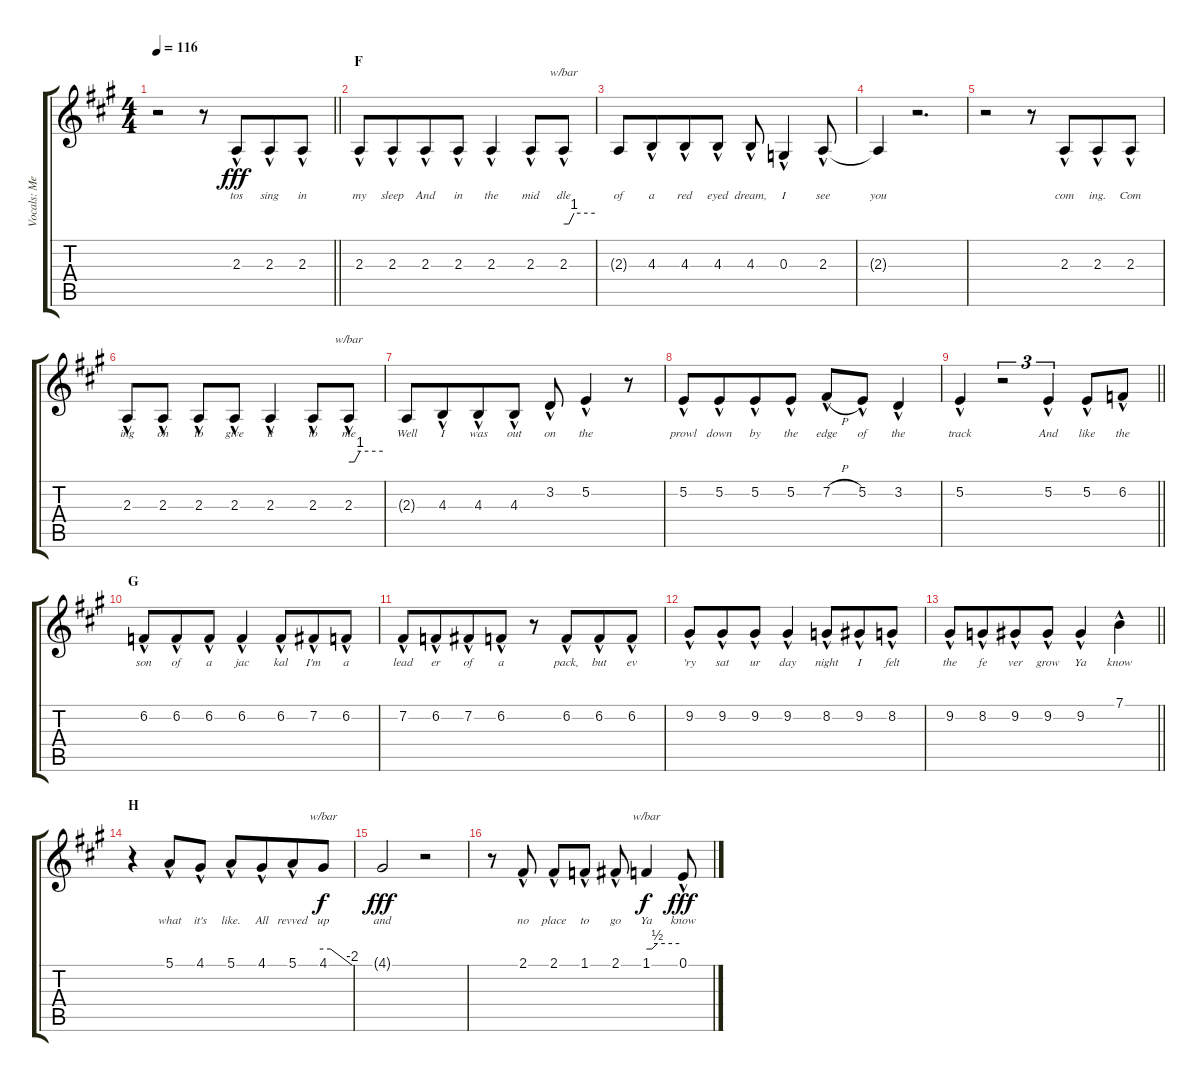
\track ("Vocals: Meatloaf" "Vocals: Me") {instrument lead2sawtooth}
\staff {score tabs}
\tuning (E4 B3 G3 D3 A2 E2) {hide}
\ts (4 4)
\tempo 116
\clef g2
\barLineRight lightlight
\ks a
r.2{dy fff} r.8 2.3{hac}.8{lyrics (0 "tos") lyrics (1 "") lyrics (2 "") lyrics (3 "") lyrics (4 "") beam merge} 2.3{hac}.8{lyrics (0 "sing") lyrics (1 "") lyrics (2 "") lyrics (3 "") lyrics (4 "")} 2.3{hac}.8{lyrics (0 "in") lyrics (1 "") lyrics (2 "") lyrics (3 "") lyrics (4 "")} |
\section ("" "F")
2.3{hac}.8{lyrics (0 "my") lyrics (1 "") lyrics (2 "") lyrics (3 "") lyrics (4 "")} 2.3{hac}.8{lyrics (0 "sleep") lyrics (1 "") lyrics (2 "") lyrics (3 "") lyrics (4 "") beam merge} 2.3{hac}.8{lyrics (0 "And") lyrics (1 "") lyrics (2 "") lyrics (3 "") lyrics (4 "")} 2.3{hac}.8{lyrics (0 "in") lyrics (1 "") lyrics (2 "") lyrics (3 "") lyrics (4 "")} 2.3{hac}.4{lyrics (0 "the") lyrics (1 "") lyrics (2 "") lyrics (3 "") lyrics (4 "")} 2.3{hac}.8{lyrics (0 "mid") lyrics (1 "") lyrics (2 "") lyrics (3 "") lyrics (4 "")} 2.3{hac}.8{tbe (custom default 0 0 10 0 20 4 60 4) lyrics (0 "dle") lyrics (1 "") lyrics (2 "") lyrics (3 "") lyrics (4 "")} |
2.3{t}.8{lyrics (0 "of") lyrics (1 "") lyrics (2 "") lyrics (3 "") lyrics (4 "")} 4.3{hac}.8{lyrics (0 "a") lyrics (1 "") lyrics (2 "") lyrics (3 "") lyrics (4 "") beam merge} 4.3{hac}.8{lyrics (0 "red") lyrics (1 "") lyrics (2 "") lyrics (3 "") lyrics (4 "")} 4.3{hac}.8{lyrics (0 "eyed") lyrics (1 "") lyrics (2 "") lyrics (3 "") lyrics (4 "")} 4.3{hac}.8{lyrics (0 "dream,") lyrics (1 "") lyrics (2 "") lyrics (3 "") lyrics (4 "")} 0.3{hac}.4{lyrics (0 "I") lyrics (1 "") lyrics (2 "") lyrics (3 "") lyrics (4 "")} 2.3{hac}.8{lyrics (0 "see") lyrics (1 "") lyrics (2 "") lyrics (3 "") lyrics (4 "")} |
2.3{t}.4{lyrics (0 "you") lyrics (1 "") lyrics (2 "") lyrics (3 "") lyrics (4 "")} r.2{d} |
r.2 r.8 2.3{hac}.8{lyrics (0 "com") lyrics (1 "") lyrics (2 "") lyrics (3 "") lyrics (4 "") beam merge} 2.3{hac}.8{lyrics (0 "ing.") lyrics (1 "") lyrics (2 "") lyrics (3 "") lyrics (4 "")} 2.3{hac}.8{lyrics (0 "Com") lyrics (1 "") lyrics (2 "") lyrics (3 "") lyrics (4 "")} |
2.3{hac}.8{lyrics (0 "ing") lyrics (1 "") lyrics (2 "") lyrics (3 "") lyrics (4 "")} 2.3{hac}.8{lyrics (0 "on") lyrics (1 "") lyrics (2 "") lyrics (3 "") lyrics (4 "")} 2.3{hac}.8{lyrics (0 "to") lyrics (1 "") lyrics (2 "") lyrics (3 "") lyrics (4 "")} 2.3{hac}.8{lyrics (0 "give") lyrics (1 "") lyrics (2 "") lyrics (3 "") lyrics (4 "")} 2.3{hac}.4{lyrics (0 "it") lyrics (1 "") lyrics (2 "") lyrics (3 "") lyrics (4 "")} 2.3{hac}.8{lyrics (0 "to") lyrics (1 "") lyrics (2 "") lyrics (3 "") lyrics (4 "")} 2.3{hac}.8{tbe (custom default 0 0 10 0 20 4 60 4) lyrics (0 "me") lyrics (1 "") lyrics (2 "") lyrics (3 "") lyrics (4 "")} |
2.3{t}.8{lyrics (0 "Well") lyrics (1 "") lyrics (2 "") lyrics (3 "") lyrics (4 "")} 4.3{hac}.8{lyrics (0 "I") lyrics (1 "") lyrics (2 "") lyrics (3 "") lyrics (4 "") beam merge} 4.3{hac}.8{lyrics (0 "was") lyrics (1 "") lyrics (2 "") lyrics (3 "") lyrics (4 "")} 4.3{hac}.8{lyrics (0 "out") lyrics (1 "") lyrics (2 "") lyrics (3 "") lyrics (4 "")} 3.2{hac}.8{lyrics (0 "on") lyrics (1 "") lyrics (2 "") lyrics (3 "") lyrics (4 "")} 5.2{hac}.4{lyrics (0 "the") lyrics (1 "") lyrics (2 "") lyrics (3 "") lyrics (4 "")} r.8 |
5.2{hac}.8{lyrics (0 "prowl") lyrics (1 "") lyrics (2 "") lyrics (3 "") lyrics (4 "")} 5.2{hac}.8{lyrics (0 "down") lyrics (1 "") lyrics (2 "") lyrics (3 "") lyrics (4 "") beam merge} 5.2{hac}.8{lyrics (0 "by") lyrics (1 "") lyrics (2 "") lyrics (3 "") lyrics (4 "")} 5.2{hac}.8{lyrics (0 "the") lyrics (1 "") lyrics (2 "") lyrics (3 "") lyrics (4 "")} 7.2{h hac}.8{lyrics (0 "edge") lyrics (1 "") lyrics (2 "") lyrics (3 "") lyrics (4 "")} 5.2{hac}.8{lyrics (0 "of") lyrics (1 "") lyrics (2 "") lyrics (3 "") lyrics (4 "")} 3.2{hac}.4{lyrics (0 "the") lyrics (1 "") lyrics (2 "") lyrics (3 "") lyrics (4 "")} |
\barLineRight lightlight
5.2{hac}.4{lyrics (0 "track") lyrics (1 "") lyrics (2 "") lyrics (3 "") lyrics (4 "")} r.2{tu (3 2)} 5.2{hac}.4{tu (3 2) lyrics (0 "And") lyrics (1 "") lyrics (2 "") lyrics (3 "") lyrics (4 "")} 5.2{hac}.8{lyrics (0 "like") lyrics (1 "") lyrics (2 "") lyrics (3 "") lyrics (4 "")} 6.2{hac}.8{lyrics (0 "the") lyrics (1 "") lyrics (2 "") lyrics (3 "") lyrics (4 "")} |
\section ("" "G")
6.2{hac}.8{lyrics (0 "son") lyrics (1 "") lyrics (2 "") lyrics (3 "") lyrics (4 "")} 6.2{hac}.8{lyrics (0 "of") lyrics (1 "") lyrics (2 "") lyrics (3 "") lyrics (4 "") beam merge} 6.2{hac}.8{lyrics (0 "a") lyrics (1 "") lyrics (2 "") lyrics (3 "") lyrics (4 "")} 6.2{hac}.4{lyrics (0 "jac") lyrics (1 "") lyrics (2 "") lyrics (3 "") lyrics (4 "")} 6.2{hac}.8{lyrics (0 "kal") lyrics (1 "") lyrics (2 "") lyrics (3 "") lyrics (4 "") beam merge} 7.2{hac}.8{lyrics (0 "I'm") lyrics (1 "") lyrics (2 "") lyrics (3 "") lyrics (4 "")} 6.2{hac}.8{lyrics (0 "a") lyrics (1 "") lyrics (2 "") lyrics (3 "") lyrics (4 "")} |
7.2{hac}.8{lyrics (0 "lead") lyrics (1 "") lyrics (2 "") lyrics (3 "") lyrics (4 "")} 6.2{hac}.8{lyrics (0 "er") lyrics (1 "") lyrics (2 "") lyrics (3 "") lyrics (4 "") beam merge} 7.2{hac}.8{lyrics (0 "of") lyrics (1 "") lyrics (2 "") lyrics (3 "") lyrics (4 "")} 6.2{hac}.8{lyrics (0 "a") lyrics (1 "") lyrics (2 "") lyrics (3 "") lyrics (4 "")} r.8 6.2{hac}.8{lyrics (0 "pack,") lyrics (1 "") lyrics (2 "") lyrics (3 "") lyrics (4 "") beam merge} 6.2{hac}.8{lyrics (0 "but") lyrics (1 "") lyrics (2 "") lyrics (3 "") lyrics (4 "")} 6.2{hac}.8{lyrics (0 "ev") lyrics (1 "") lyrics (2 "") lyrics (3 "") lyrics (4 "")} |
9.2{hac}.8{lyrics (0 "'ry") lyrics (1 "") lyrics (2 "") lyrics (3 "") lyrics (4 "")} 9.2{hac}.8{lyrics (0 "sat") lyrics (1 "") lyrics (2 "") lyrics (3 "") lyrics (4 "") beam merge} 9.2{hac}.8{lyrics (0 "ur") lyrics (1 "") lyrics (2 "") lyrics (3 "") lyrics (4 "")} 9.2{hac}.4{lyrics (0 "day") lyrics (1 "") lyrics (2 "") lyrics (3 "") lyrics (4 "")} 8.2{hac}.8{lyrics (0 "night") lyrics (1 "") lyrics (2 "") lyrics (3 "") lyrics (4 "") beam merge} 9.2{hac}.8{lyrics (0 "I") lyrics (1 "") lyrics (2 "") lyrics (3 "") lyrics (4 "")} 8.2{hac}.8{lyrics (0 "felt") lyrics (1 "") lyrics (2 "") lyrics (3 "") lyrics (4 "")} |
\barLineRight lightlight
9.2{hac}.8{lyrics (0 "the") lyrics (1 "") lyrics (2 "") lyrics (3 "") lyrics (4 "")} 8.2{hac}.8{lyrics (0 "fe") lyrics (1 "") lyrics (2 "") lyrics (3 "") lyrics (4 "") beam merge} 9.2{hac}.8{lyrics (0 "ver") lyrics (1 "") lyrics (2 "") lyrics (3 "") lyrics (4 "")} 9.2{hac}.8{lyrics (0 "grow") lyrics (1 "") lyrics (2 "") lyrics (3 "") lyrics (4 "")} 9.2{hac}.4{lyrics (0 "Ya") lyrics (1 "") lyrics (2 "") lyrics (3 "") lyrics (4 "")} 7.1{hac}.4{lyrics (0 "know") lyrics (1 "") lyrics (2 "") lyrics (3 "") lyrics (4 "")} |
\section ("" "H")
r.4 5.1{hac}.8{lyrics (0 "what") lyrics (1 "") lyrics (2 "") lyrics (3 "") lyrics (4 "")} 4.1{hac}.8{lyrics (0 "it's") lyrics (1 "") lyrics (2 "") lyrics (3 "") lyrics (4 "")} 5.1{hac}.8{lyrics (0 "like.") lyrics (1 "") lyrics (2 "") lyrics (3 "") lyrics (4 "")} 4.1{hac}.8{lyrics (0 "All") lyrics (1 "") lyrics (2 "") lyrics (3 "") lyrics (4 "") beam merge} 5.1{hac}.8{lyrics (0 "revved") lyrics (1 "") lyrics (2 "") lyrics (3 "") lyrics (4 "")} 4.1.8{tbe (custom default 0 0 15 0 60 -8) lyrics (0 "up") lyrics (1 "") lyrics (2 "") lyrics (3 "") lyrics (4 "") dy f} |
4.1{t}.2{lyrics (0 "and") lyrics (1 "") lyrics (2 "") lyrics (3 "") lyrics (4 "") dy fff} r.2 |
r.8 2.1{hac}.8{lyrics (0 "no") lyrics (1 "") lyrics (2 "") lyrics (3 "") lyrics (4 "")} 2.1{hac}.8{lyrics (0 "place") lyrics (1 "") lyrics (2 "") lyrics (3 "") lyrics (4 "")} 1.1{hac}.8{lyrics (0 "to") lyrics (1 "") lyrics (2 "") lyrics (3 "") lyrics (4 "")} 2.1{hac}.8{lyrics (0 "go") lyrics (1 "") lyrics (2 "") lyrics (3 "") lyrics (4 "")} 1.1.4{tbe (custom default 0 0 10 0 20 2 60 2) lyrics (0 "Ya") lyrics (1 "") lyrics (2 "") lyrics (3 "") lyrics (4 "") dy f} 0.1{hac}.8{lyrics (0 "know") lyrics (1 "") lyrics (2 "") lyrics (3 "") lyrics (4 "") dy fff}
